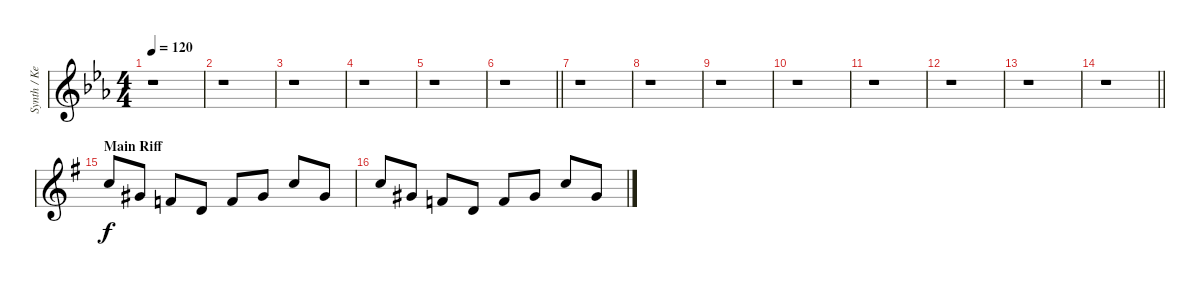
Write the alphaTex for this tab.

\track ("Synth / Keyboard" "Synth / Ke") {instrument stringensemble1}
\staff {score}
\tuning (C4 G3 Eb3 Bb2 F2 C2) {hide}
\ts (4 4)
\tempo 120
\clef g2
\ks eb
r.1{dy f} |
r.1 |
r.1 |
r.1 |
r.1 |
\barLineRight lightlight
r.1 |
r.1 |
r.1 |
r.1 |
r.1 |
r.1 |
r.1 |
r.1 |
\barLineRight lightlight
r.1 |
\section ("" "Main Riff")
\ks g
12.1.8{instrument stringensemble1} 13.2.8 10.2.8 11.3.8 10.2.8 13.2.8 12.1.8 13.2.8 |
12.1.8 13.2.8 10.2.8 11.3.8 10.2.8 13.2.8 12.1.8 13.2.8
